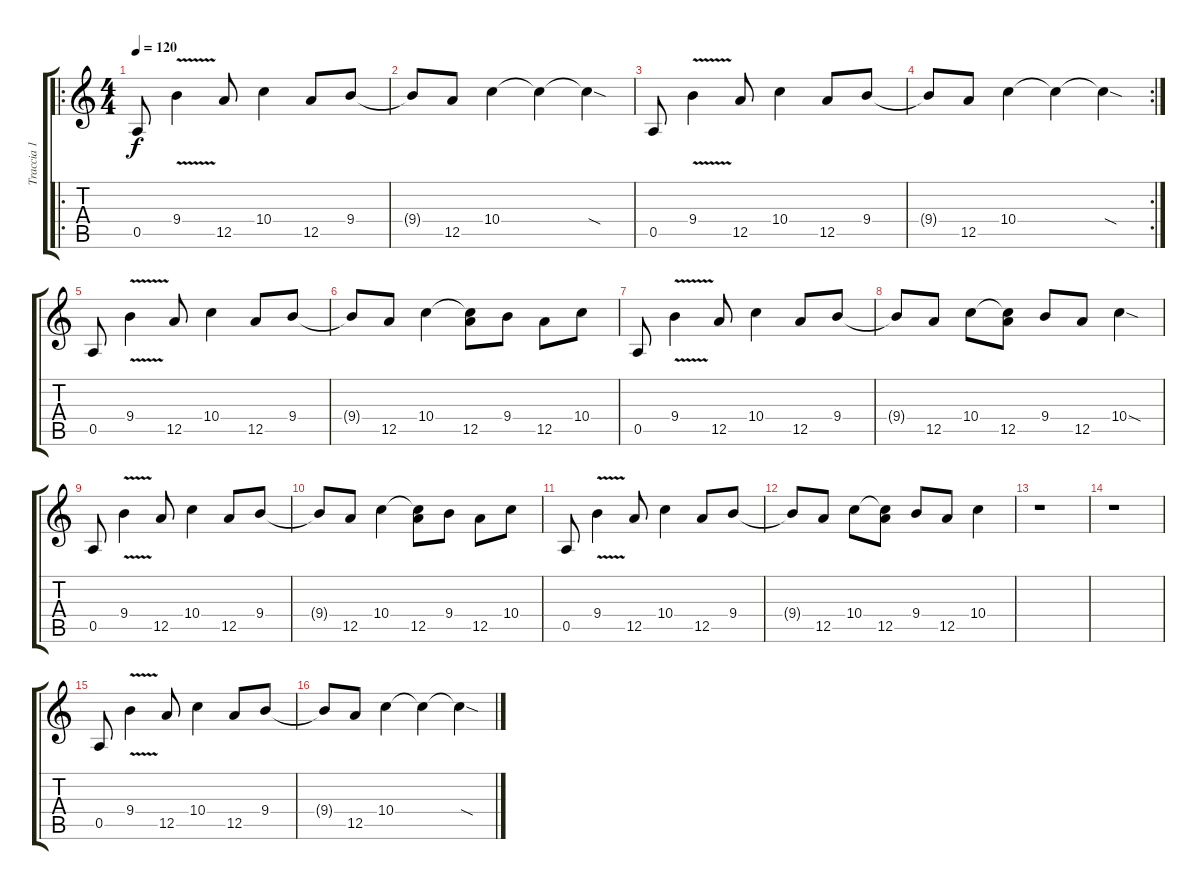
\track ("Traccia 1" "Traccia 1") {instrument distortionguitar}
\staff {score tabs}
\tuning (E4 B3 G3 D3 A2 E2) {hide}
\ro
\ts (4 4)
\tempo 120
\clef g2
\ks c
0.5.8{dy f} 9.4{v}.4 12.5.8 10.4.4 12.5.8 9.4.8 |
9.4{t}.8 12.5.8 10.4.4 10.4{t}.4 10.4{sod t}.4 |
0.5.8 9.4{v}.4 12.5.8 10.4.4 12.5.8 9.4.8 |
\rc 2
9.4{t}.8 12.5.8 10.4.4 10.4{t}.4 10.4{sod t}.4 |
0.5.8 9.4{v}.4 12.5.8 10.4.4 12.5.8 9.4.8 |
9.4{t}.8 12.5.8 10.4.4 (10.4{t} 12.5).8 9.4.8 12.5.8 10.4.8 |
0.5.8 9.4{v}.4 12.5.8 10.4.4 12.5.8 9.4.8 |
9.4{t}.8 12.5.8 10.4.8 (10.4{t} 12.5).8 9.4.8 12.5.8 10.4{sod}.4 |
0.5.8 9.4{v}.4 12.5.8 10.4.4 12.5.8 9.4.8 |
9.4{t}.8 12.5.8 10.4.4 (10.4{t} 12.5).8 9.4.8 12.5.8 10.4.8 |
0.5.8 9.4{v}.4 12.5.8 10.4.4 12.5.8 9.4.8 |
9.4{t}.8 12.5.8 10.4.8 (10.4{t} 12.5).8 9.4.8 12.5.8 10.4.4 |
r.1 |
r.1 |
0.5.8{balance 16} 9.4{v}.4 12.5.8 10.4.4 12.5.8 9.4.8 |
9.4{t}.8 12.5.8 10.4.4 10.4{t}.4 10.4{sod t}.4
